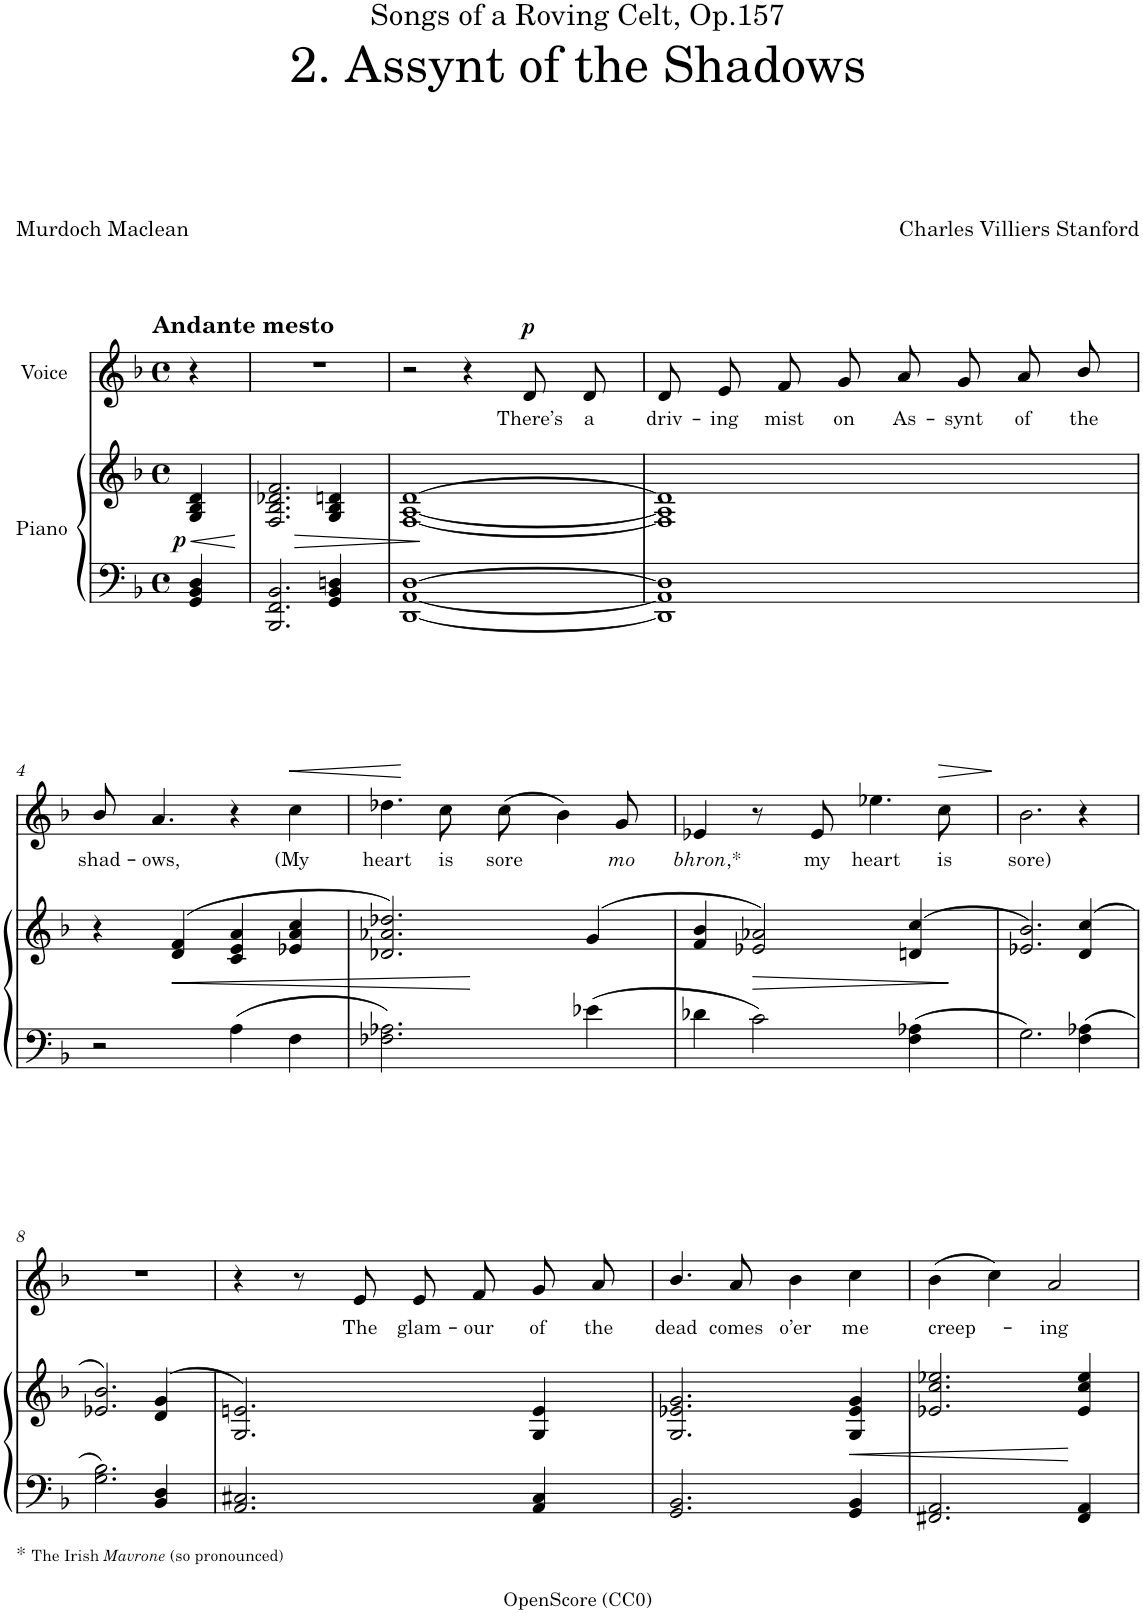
**kern	**kern	**dynam	**kern	**text	**dynam
*part2	*part2	*part2	*part1	*part1	*part1
*staff3	*staff2	*staff2/3	*staff1	*staff1	*staff1
*I"Piano	*	*	*I"Voice	*	*
*I'Pno	*	*	*	*	*
*clefF4	*clefG2	*	*clefG2	*	*
*k[b-]	*k[b-]	*	*k[b-]	*	*
*M4/4	*M4/4	*	*M4/4	*	*
*met(c)	*met(c)	*	*met(c)	*	*
=	=	=	=	=	=
!	!	!	!LO:TX:a:B:t=Andante mesto	!	!
!	!	!LO:HP:b	!	!	!
!	!	!LO:DY:n=1:b	!	!	!
4GG/ 4BB-/ 4D/	4G/ 4B-/ 4d/	< p	4r	.	.
=1	=1	=1	=1	=1	=1
2.BBB-/ 2.FF/ 2.BB-/	2.F/ 2.B-/ 2.d-X/ 2.f/	.	1r	.	.
!	!	!LO:HP:n=1:b	!	!	!
4GG/ 4BB-/ 4Dn/	4G/ 4B-/ 4dn/	[ >	.	.	.
=2	=2	=2	=2	=2	=2
[1DD [1AA [1D	[1F [1A [1d	.	2r	.	.
.	.	.	4r	.	.
!	!	!	!	!LO:LY:b	!LO:DY:a
.	.	.	8d/L	There’s	p
!	!	!	!	!LO:LY:b	!
.	.	.	8d/J	a	.
.	.	]	.	.	.
=3	=3	=3	=3	=3	=3
!	!	!	!	!LO:LY:b	!
1DD] 1AA] 1D]	1F] 1A] 1d]	.	8d/L	driv-	.
!	!	!	!	!LO:LY:b	!
.	.	.	8e/J	-ing	.
!	!	!	!	!LO:LY:b	!
.	.	.	8f/L	mist	.
!	!	!	!	!LO:LY:b	!
.	.	.	8g/J	on	.
!	!	!	!	!LO:LY:b	!
.	.	.	8a/L	As-	.
!	!	!	!	!LO:LY:b	!
.	.	.	8g/J	-synt	.
!	!	!	!	!LO:LY:b	!
.	.	.	8a/L	of	.
!	!	!	!	!LO:LY:b	!
.	.	.	8b-/J	the	.
!!LO:LB:g=z
=4	=4	=4	=4	=4	=4
!	!	!	!	!LO:LY:b	!
2r	4r	.	8b-/	shad-	.
!	!	!	!	!LO:LY:b	!
.	.	.	4.a/	-ows,	.
!	!	!LO:HP:b	!	!	!
.	(>4d/ 4f/	<	.	.	.
4A\	4c/ 4e/ 4a/	.	4r	.	.
!	!	!	!	!LO:LY:b	!LO:HP:b
4F\	4e-X/ 4a/ 4cc/	.	4cc\	(My	<
=5	=5	=5	=5	=5	=5
!	!	!	!	!LO:LY:b	!
2.F-X\ 2.A-X\	2.d-X/ 2.a-X/ 2.dd-X/)	.	4.dd-X\	heart	.
!	!	!	!	!LO:LY:b	!
.	.	.	8cc\	is	[
!	!	!	!	!LO:LY:b	!
.	.	.	(8cc\	sore	.
.	.	.	4b-\)	.	.
4e-X\	(>4g/	[	.	.	.
!	!	!	!	!LO:LY:b	!
.	.	.	8g/	mo	.
=6	=6	=6	=6	=6	=6
!	!	!	!	!LO:LY:b	!
4d-X\	4f/ 4b-/	.	4e-X/	bhron ,*	.
!	!	!LO:HP:b	!	!	!
2c\	2e-X/ 2a-X/)	>	8r	.	.
!	!	!	!	!LO:LY:b	!
.	.	.	8e-/	my	.
!	!	!	!	!LO:LY:b	!
.	.	.	4.ee-X\	heart	.
4F\ 4A-X\	(>4dn/ 4cc/	.	.	.	.
!	!	!	!	!LO:LY:b	!LO:HP:b
.	.	.	8cc\	is	>
.	.	]	.	.	.
=7	=7	=7	=7	=7	=7
!	!	!	!	!LO:LY:b	!
2.G\	2.e-X/ 2.b-/)	.	2.b-\	sore)	.
4F\ 4A-X\	(>4d/ 4cc/	.	4r	.	]
!!LO:LB:g=z
=8	=8	=8	=8	=8	=8
!LO:TX:b:t=*	!	!	!	!	!
!LO:TX:b:t=The Irish	!	!	!	!	!
!LO:TX:b:i:t=Mavrone	!	!	!	!	!
!LO:TX:b:t=(so pronounced)	!	!	!	!	!
2.G\ 2.B-\	2.e-X/ 2.b-/)	.	1r	.	.
4BB-/ 4D/	(>4d/ 4g/	.	.	.	.
=9	=9	=9	=9	=9	=9
2.AA/ 2.C#X/	2.G/ 2.en/)	.	4r	.	.
.	.	.	8r	.	.
!	!	!	!	!LO:LY:b	!
.	.	.	8e/	The	.
!	!	!	!	!LO:LY:b	!
.	.	.	8e/L	glam-	.
!	!	!	!	!LO:LY:b	!
.	.	.	8f/J	-our	.
!	!	!	!	!LO:LY:b	!
4AA/ 4C#/	4G/ 4e/	.	8g/L	of	.
!	!	!	!	!LO:LY:b	!
.	.	.	8a/J	the	.
=10	=10	=10	=10	=10	=10
!	!	!	!	!LO:LY:b	!
2.GG/ 2.BB-/	2.G/ 2.e-X/ 2.g/	.	4.b-/	dead	.
!	!	!	!	!LO:LY:b	!
.	.	.	8a/	comes	.
!	!	!	!	!LO:LY:b	!
.	.	.	4b-\	o’er	.
!	!	!LO:HP:b	!	!LO:LY:b	!
4GG/ 4BB-/	4G/ 4e-/ 4g/	<	4cc\	me	.
=11	=11	=11	=11	=11	=11
!	!	!	!	!LO:LY:b	!
2.FF#X/ 2.AA/	2.e-X/ 2.cc/ 2.ee-X/	.	(4b-\	creep-	.
.	.	.	4cc\)	.	.
!	!	!	!	!LO:LY:b	!
.	.	.	2a/	-ing	.
4FF#/ 4AA/	4e-/ 4cc/ 4ee-/	[	.	.	.
=	=	=	=	=	=
*-	*-	*-	*-	*-	*-
